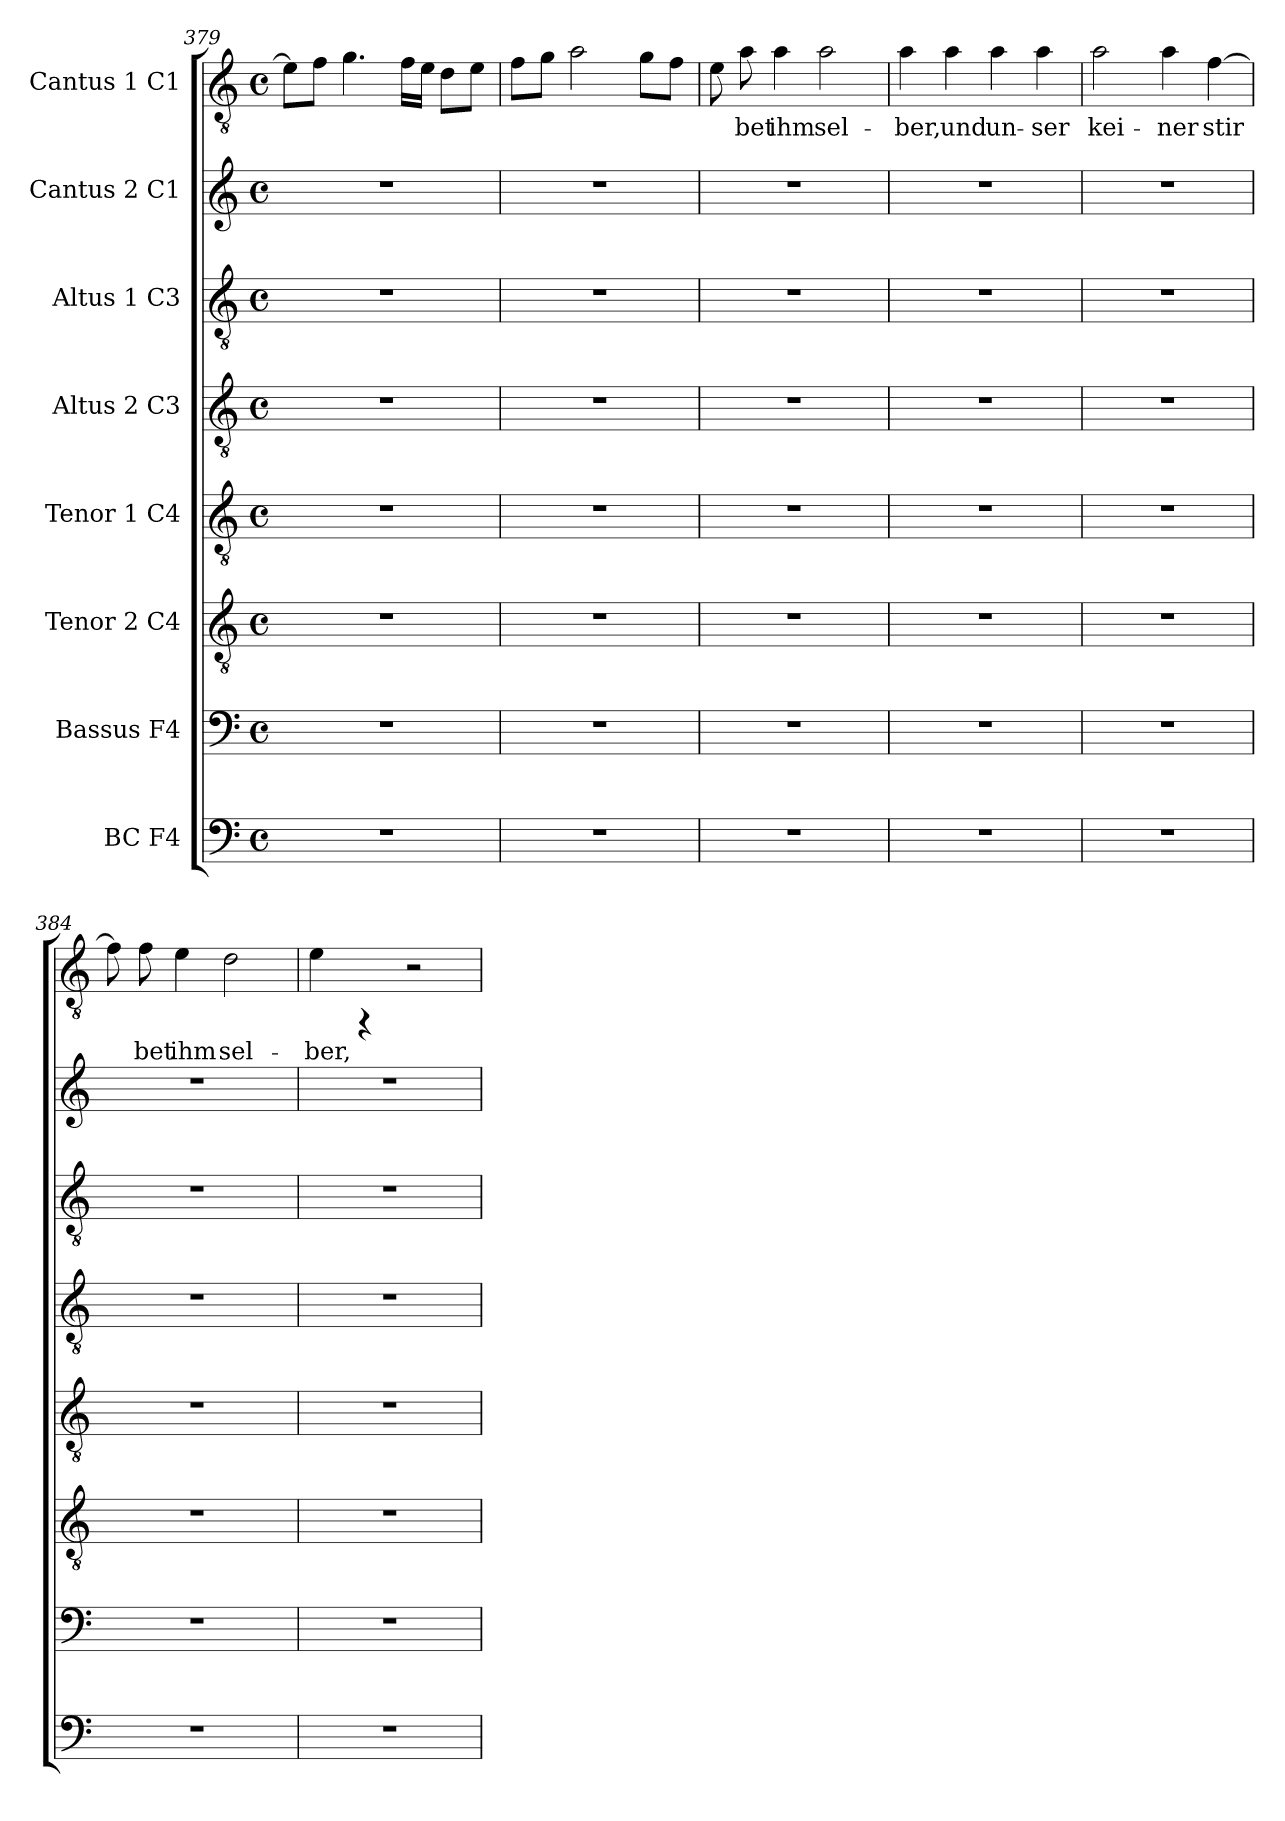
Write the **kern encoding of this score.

**kern	**kern	**kern	**kern	**kern	**kern	**kern	**kern	**text
*part8	*part7	*part6	*part5	*part4	*part3	*part2	*part1	*part1
*staff8	*staff7	*staff6	*staff5	*staff4	*staff3	*staff2	*staff1	*staff1
*I"BC  F4	*I"Bassus  F4	*I"Tenor 2  C4	*I"Tenor 1  C4	*I"Altus 2  C3	*I"Altus 1  C3	*I"Cantus 2  C1	*I"Cantus 1  C1	*
*clefF4	*clefF4	*clefGv2	*clefGv2	*clefGv2	*clefGv2	*clefG2	*clefGv2	*
*k[]	*k[]	*k[]	*k[]	*k[]	*k[]	*k[]	*k[]	*
*C:	*C:	*C:	*C:	*C:	*C:	*C:	*C:	*
*M4/4	*M4/4	*M4/4	*M4/4	*M4/4	*M4/4	*M4/4	*M4/4	*
*met(c)	*met(c)	*met(c)	*met(c)	*met(c)	*met(c)	*met(c)	*met(c)	*
=379	=379	=379	=379	=379	=379	=379	=379	=379
!	!	!	!	!	!	!	!	!LO:LY:b:cj
1r	1r	1r	1r	1r	1r	1r	8e\L]	--
!	!	!	!	!	!	!	!	!LO:LY:b:cj
.	.	.	.	.	.	.	8f\J	--
!	!	!	!	!	!	!	!	!LO:LY:b:cj
.	.	.	.	.	.	.	4.g\	--
!	!	!	!	!	!	!	!	!LO:LY:b:cj
.	.	.	.	.	.	.	16f\L	--
!	!	!	!	!	!	!	!	!LO:LY:b:cj
.	.	.	.	.	.	.	16e\J	--
!	!	!	!	!	!	!	!	!LO:LY:b:cj
.	.	.	.	.	.	.	8d\L	--
!	!	!	!	!	!	!	!	!LO:LY:b:cj
.	.	.	.	.	.	.	8e\J	--
=380	=380	=380	=380	=380	=380	=380	=380	=380
!	!	!	!	!	!	!	!	!LO:LY:b:cj
1r	1r	1r	1r	1r	1r	1r	8f\L	--
!	!	!	!	!	!	!	!	!LO:LY:b:cj
.	.	.	.	.	.	.	8g\J	--
!	!	!	!	!	!	!	!	!LO:LY:b:cj
.	.	.	.	.	.	.	2a\	--
!	!	!	!	!	!	!	!	!LO:LY:b:cj
.	.	.	.	.	.	.	8g\L	--
!	!	!	!	!	!	!	!	!LO:LY:b:cj
.	.	.	.	.	.	.	8f\J	--
=381	=381	=381	=381	=381	=381	=381	=381	=381
!	!	!	!	!	!	!	!	!LO:LY:b:cj
1r	1r	1r	1r	1r	1r	1r	8e\	--
!	!	!	!	!	!	!	!	!LO:LY:b:cj
.	.	.	.	.	.	.	8a\	-bet
!	!	!	!	!	!	!	!	!LO:LY:b:cj
.	.	.	.	.	.	.	4a\	ihm
!	!	!	!	!	!	!	!	!LO:LY:b:cj
.	.	.	.	.	.	.	2a\	sel-
!!LO:PB:g=z
=382	=382	=382	=382	=382	=382	=382	=382	=382
!	!	!	!	!	!	!	!	!LO:LY:b:cj
1r	1r	1r	1r	1r	1r	1r	4a\	-ber,
!	!	!	!	!	!	!	!	!LO:LY:b:cj
.	.	.	.	.	.	.	4a\	und
!	!	!	!	!	!	!	!	!LO:LY:b:cj
.	.	.	.	.	.	.	4a\	un-
!	!	!	!	!	!	!	!	!LO:LY:b:cj
.	.	.	.	.	.	.	4a\	-ser
=383	=383	=383	=383	=383	=383	=383	=383	=383
!	!	!	!	!	!	!	!	!LO:LY:b:cj
1r	1r	1r	1r	1r	1r	1r	2a\	kei-
!	!	!	!	!	!	!	!	!LO:LY:b:cj
.	.	.	.	.	.	.	4a\	-ner
!	!	!	!	!	!	!	!	!LO:LY:b:cj
.	.	.	.	.	.	.	[>4f\	stir-
=384	=384	=384	=384	=384	=384	=384	=384	=384
!	!	!	!	!	!	!	!	!LO:LY:b:cj
1r	1r	1r	1r	1r	1r	1r	8f\]	--
!	!	!	!	!	!	!	!	!LO:LY:b:cj
.	.	.	.	.	.	.	8f\	-bet
!	!	!	!	!	!	!	!	!LO:LY:b:cj
.	.	.	.	.	.	.	4e\	ihm
!	!	!	!	!	!	!	!	!LO:LY:b:cj
.	.	.	.	.	.	.	2d\	sel-
=385	=385	=385	=385	=385	=385	=385	=385	=385
!	!	!	!	!	!	!	!	!LO:LY:b:cj
1r	1r	1r	1r	1r	1r	1r	4e\	-ber,
.	.	.	.	.	.	.	4rFF	.
.	.	.	.	.	.	.	2r	.
=	=	=	=	=	=	=	=	=
*-	*-	*-	*-	*-	*-	*-	*-	*-
